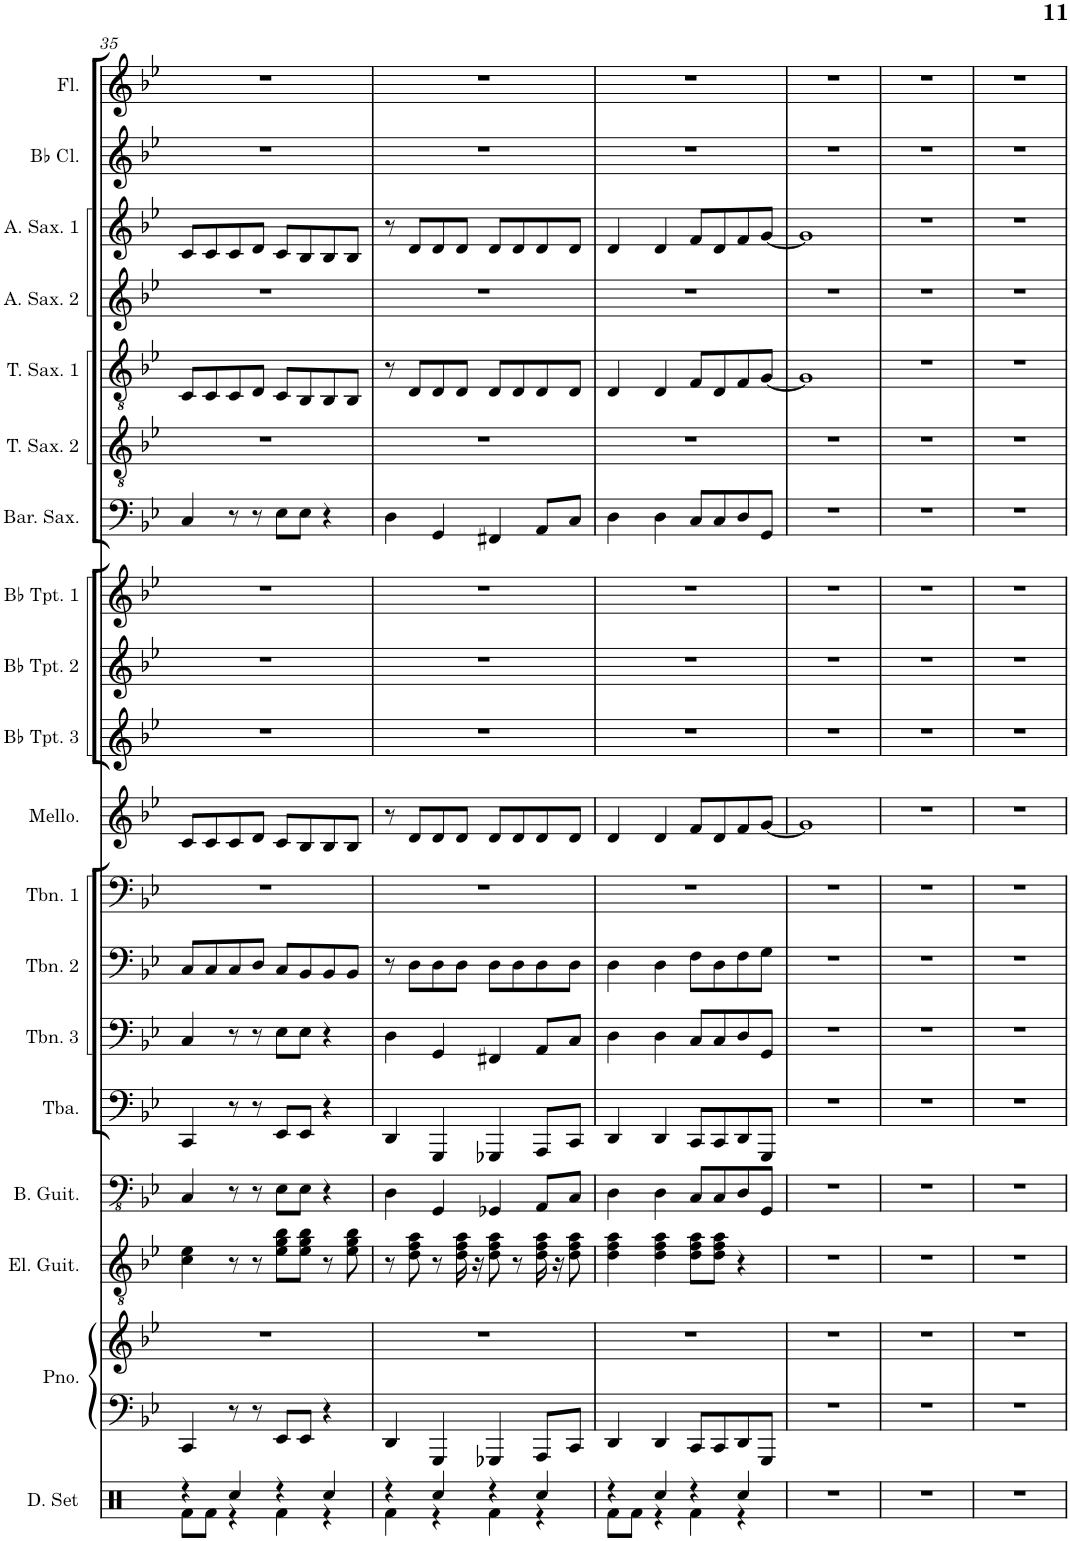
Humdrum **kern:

**kern	**kern	**kern	**kern	**kern	**kern	**kern	**kern	**kern	**kern	**kern	**kern	**kern	**kern	**kern	**kern	**kern	**kern	**kern	**kern
*part19	*part18	*part18	*part17	*part16	*part15	*part14	*part13	*part12	*part11	*part10	*part9	*part8	*part7	*part6	*part5	*part4	*part3	*part2	*part1
*staff20	*staff19	*staff18	*staff17	*staff16	*staff15	*staff14	*staff13	*staff12	*staff11	*staff10	*staff9	*staff8	*staff7	*staff6	*staff5	*staff4	*staff3	*staff2	*staff1
*I"Drumset	*I"Piano	*	*I"Electric Guitar	*I"Bass Guitar	*I"Tuba	*I"Trombone 3	*I"Trombone 2	*I"Trombone 1	*I"Mellophone	*I"Bb Trumpet 3	*I"Bb Trumpet 2	*I"Bb Trumpet 1	*I"Baritone Saxophone	*I"Tenor Saxophone 2	*I"Tenor Saxophone 1	*I"Alto Saxophone 2	*I"Alto Saxophone 1	*I"Bb Clarinet	*I"Flute
*I'D. Set	*I'Pno.	*	*I'El. Guit.	*I'B. Guit.	*I'Tba.	*I'Tbn. 3	*I'Tbn. 2	*I'Tbn. 1	*I'Mello.	*I'Bb Tpt. 3	*I'Bb Tpt. 2	*I'Bb Tpt. 1	*I'Bar. Sax.	*I'T. Sax. 2	*I'T. Sax. 1	*I'A. Sax. 2	*I'A. Sax. 1	*I'Bb Cl.	*I'Fl.
!!LO:PB:g=z
*clefX	*clefF4	*clefG2	*clefGv2	*clefFv4	*clefF4	*clefF4	*clefF4	*clefF4	*clefG2	*clefG2	*clefG2	*clefG2	*clefF4	*clefGv2	*clefGv2	*clefG2	*clefG2	*clefG2	*clefG2
*	*	*	*	*	*	*	*	*	*ITrd4c7	*ITrd1c2	*ITrd1c2	*ITrd1c2	*ITrd12c21	*ITrd8c14	*ITrd8c14	*ITrd5c9	*ITrd5c9	*ITrd1c2	*
*k[b-e-]	*k[b-e-]	*k[b-e-]	*k[b-e-]	*k[b-e-]	*k[b-e-]	*k[b-e-]	*k[b-e-]	*k[b-e-]	*k[b-e-]	*k[b-e-]	*k[b-e-]	*k[b-e-]	*k[b-e-]	*k[b-e-]	*k[b-e-]	*k[b-e-]	*k[b-e-]	*k[b-e-]	*k[b-e-]
*M4/4	*M4/4	*M4/4	*M4/4	*M4/4	*M4/4	*M4/4	*M4/4	*M4/4	*M4/4	*M4/4	*M4/4	*M4/4	*M4/4	*M4/4	*M4/4	*M4/4	*M4/4	*M4/4	*M4/4
*met(c)	*met(c)	*met(c)	*met(c)	*met(c)	*met(c)	*met(c)	*met(c)	*met(c)	*met(c)	*met(c)	*met(c)	*met(c)	*met(c)	*met(c)	*met(c)	*met(c)	*met(c)	*met(c)	*met(c)
=35	=35	=35	=35	=35	=35	=35	=35	=35	=35	=35	=35	=35	=35	=35	=35	=35	=35	=35	=35
*^	*	*	*	*	*	*	*	*	*	*	*	*	*	*	*	*	*	*	*
4r	8Rf\L	4CC/	1r	4c\ 4e-\	4CC/	4CC/	4C/	8C/L	1r	8c/L	1r	1r	1r	4C/	1r	8C/L	1r	8c/L	1r	1r
.	8Rf\J	.	.	.	.	.	.	8C/	.	8c/	.	.	.	.	.	8C/	.	8c/	.	.
4Rcc/	4r	8r	.	8r	8r	8r	8r	8C/	.	8c/	.	.	.	8r	.	8C/	.	8c/	.	.
.	.	8r	.	8r	8r	8r	8r	8D/J	.	8d/J	.	.	.	8r	.	8D/J	.	8d/J	.	.
4r	4Rf\	8EE-/L	.	8e-\ 8g\ 8b-\L	8EE-\L	8EE-/L	8E-\L	8C/L	.	8c/L	.	.	.	8E-\L	.	8C/L	.	8c/L	.	.
.	.	8EE-/J	.	8e-\ 8g\ 8b-\J	8EE-\J	8EE-/J	8E-\J	8BB-/	.	8B-/	.	.	.	8E-\J	.	8BB-/	.	8B-/	.	.
4Rcc/	4r	4r	.	8r	4r	4r	4r	8BB-/	.	8B-/	.	.	.	4r	.	8BB-/	.	8B-/	.	.
.	.	.	.	8e-\ 8g\ 8b-\	.	.	.	8BB-/J	.	8B-/J	.	.	.	.	.	8BB-/J	.	8B-/J	.	.
=36	=36	=36	=36	=36	=36	=36	=36	=36	=36	=36	=36	=36	=36	=36	=36	=36	=36	=36	=36	=36
4r	4Rf\	4DD/	1r	8r	4DD\	4DD/	4D\	8r	1r	8r	1r	1r	1r	4D\	1r	8r	1r	8r	1r	1r
.	.	.	.	8d\ 8f\ 8a\	.	.	.	8D\L	.	8d/L	.	.	.	.	.	8D/L	.	8d/L	.	.
4Rcc/	4r	4GGG/	.	8r	4GGG/	4GGG/	4GG/	8D\	.	8d/	.	.	.	4GG/	.	8D/	.	8d/	.	.
.	.	.	.	16d\ 16f\ 16a\	.	.	.	8D\J	.	8d/J	.	.	.	.	.	8D/J	.	8d/J	.	.
.	.	.	.	16r	.	.	.	.	.	.	.	.	.	.	.	.	.	.	.	.
4r	4Rf\	4GGG-X/	.	8d\ 8f\ 8a\	4GGG-X/	4GGG-X/	4FF#X/	8D\L	.	8d/L	.	.	.	4FF#X/	.	8D/L	.	8d/L	.	.
.	.	.	.	8r	.	.	.	8D\	.	8d/	.	.	.	.	.	8D/	.	8d/	.	.
4Rcc/	4r	8AAA/L	.	16d\ 16f\ 16a\	8AAA/L	8AAA/L	8AA/L	8D\	.	8d/	.	.	.	8AA/L	.	8D/	.	8d/	.	.
.	.	.	.	16r	.	.	.	.	.	.	.	.	.	.	.	.	.	.	.	.
.	.	8CC/J	.	8d\ 8f\ 8a\	8CC/J	8CC/J	8C/J	8D\J	.	8d/J	.	.	.	8C/J	.	8D/J	.	8d/J	.	.
=37	=37	=37	=37	=37	=37	=37	=37	=37	=37	=37	=37	=37	=37	=37	=37	=37	=37	=37	=37	=37
4r	8Rf\L	4DD/	1r	4d\ 4f\ 4a\	4DD\	4DD/	4D\	4D\	1r	4d/	1r	1r	1r	4D\	1r	4D/	1r	4d/	1r	1r
.	8Rf\J	.	.	.	.	.	.	.	.	.	.	.	.	.	.	.	.	.	.	.
4Rcc/	4r	4DD/	.	4d\ 4f\ 4a\	4DD\	4DD/	4D\	4D\	.	4d/	.	.	.	4D\	.	4D/	.	4d/	.	.
4r	4Rf\	8CC/L	.	8d\ 8f\ 8a\L	8CC/L	8CC/L	8C/L	8F\L	.	8f/L	.	.	.	8C/L	.	8F/L	.	8f/L	.	.
.	.	8CC/	.	8d\ 8f\ 8a\J	8CC/	8CC/	8C/	8D\	.	8d/	.	.	.	8C/	.	8D/	.	8d/	.	.
4Rcc/	4r	8DD/	.	4r	8DD/	8DD/	8D/	8F\	.	8f/	.	.	.	8D/	.	8F/	.	8f/	.	.
.	.	8GGG/J	.	.	8GGG/J	8GGG/J	8GG/J	8G\J	.	[8g/J	.	.	.	8GG/J	.	[8G/J	.	[8g/J	.	.
*v	*v	*	*	*	*	*	*	*	*	*	*	*	*	*	*	*	*	*	*	*
=38	=38	=38	=38	=38	=38	=38	=38	=38	=38	=38	=38	=38	=38	=38	=38	=38	=38	=38	=38
1r	1r	1r	1r	1r	1r	1r	1r	1r	1g]	1r	1r	1r	1r	1r	1G]	1r	1g]	1r	1r
=39	=39	=39	=39	=39	=39	=39	=39	=39	=39	=39	=39	=39	=39	=39	=39	=39	=39	=39	=39
1r	1r	1r	1r	1r	1r	1r	1r	1r	1r	1r	1r	1r	1r	1r	1r	1r	1r	1r	1r
=40	=40	=40	=40	=40	=40	=40	=40	=40	=40	=40	=40	=40	=40	=40	=40	=40	=40	=40	=40
1r	1r	1r	1r	1r	1r	1r	1r	1r	1r	1r	1r	1r	1r	1r	1r	1r	1r	1r	1r
=	=	=	=	=	=	=	=	=	=	=	=	=	=	=	=	=	=	=	=
*-	*-	*-	*-	*-	*-	*-	*-	*-	*-	*-	*-	*-	*-	*-	*-	*-	*-	*-	*-
